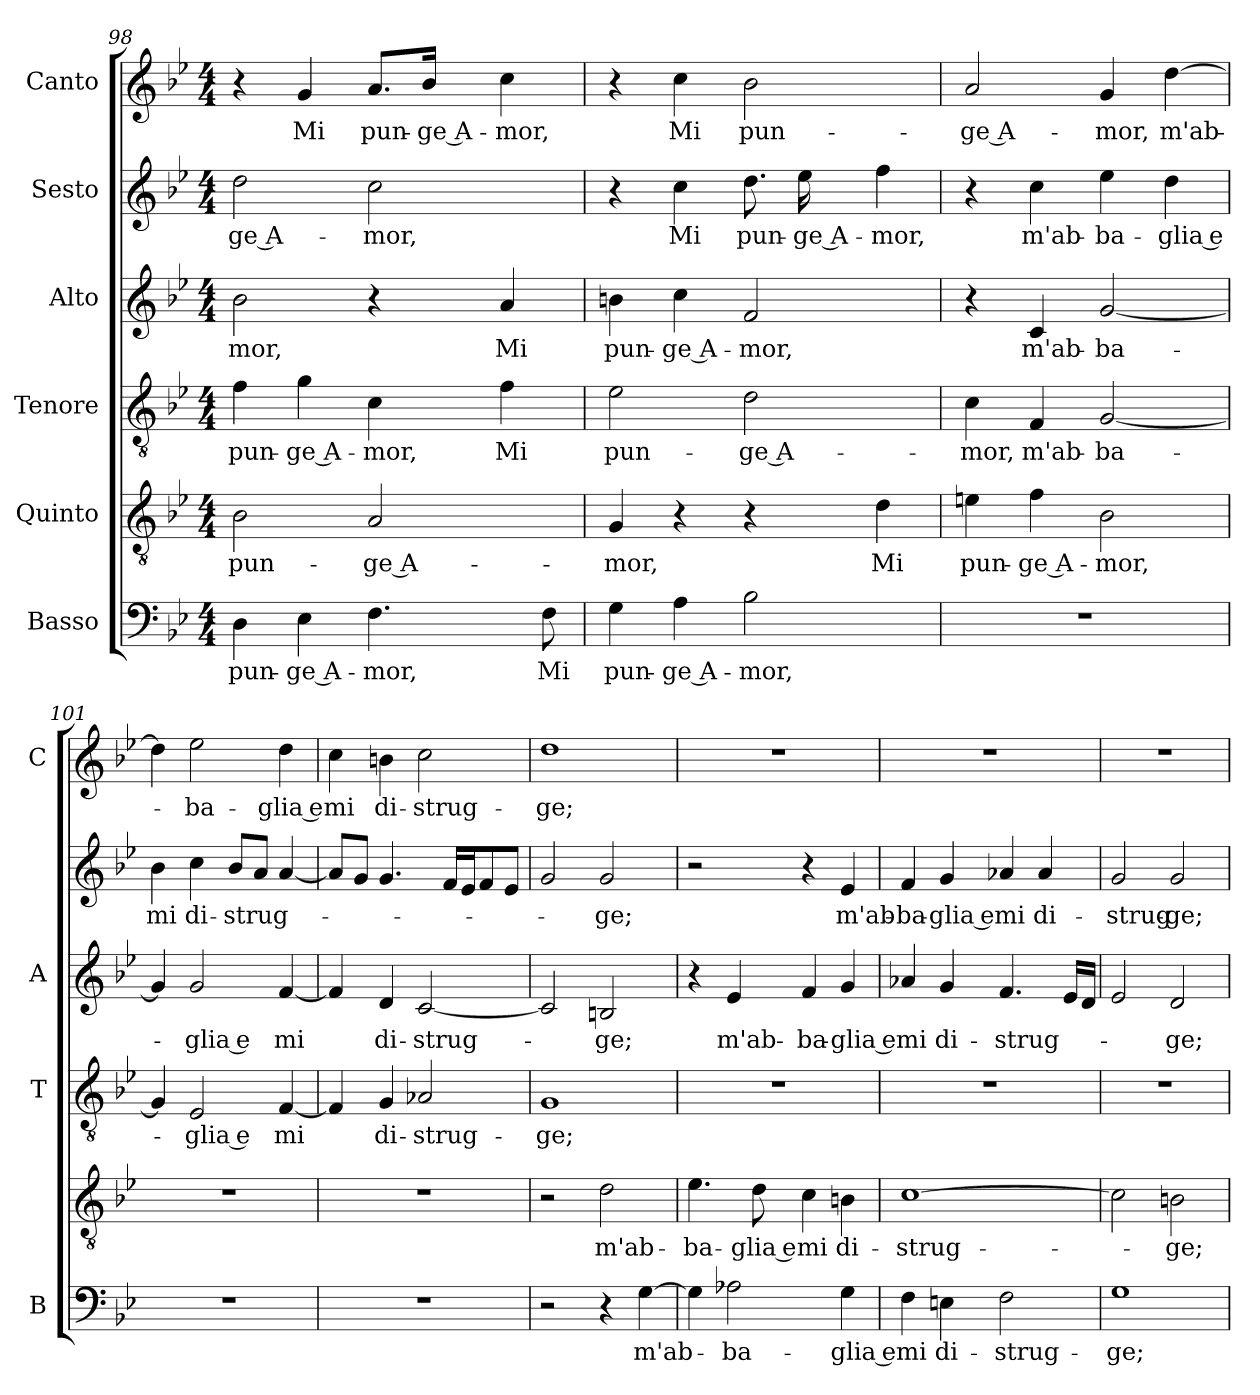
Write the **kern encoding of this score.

**kern	**text	**kern	**text	**kern	**text	**kern	**text	**kern	**text	**kern	**text
*part6	*part6	*part5	*part5	*part4	*part4	*part3	*part3	*part2	*part2	*part1	*part1
*staff6	*staff6	*staff5	*staff5	*staff4	*staff4	*staff3	*staff3	*staff2	*staff2	*staff1	*staff1
*I"Basso	*	*I"Quinto	*	*I"Tenore	*	*I"Alto	*	*I"Sesto	*	*I"Canto	*
*I'B	*	*	*	*I'T	*	*I'A	*	*	*	*I'C	*
!!LO:LB:g=z
*clefF4	*	*clefGv2	*	*clefGv2	*	*clefG2	*	*clefG2	*	*clefG2	*
*k[b-e-]	*	*k[b-e-]	*	*k[b-e-]	*	*k[b-e-]	*	*k[b-e-]	*	*k[b-e-]	*
*B-:	*	*B-:	*	*B-:	*	*B-:	*	*B-:	*	*B-:	*
*M4/4	*	*M4/4	*	*M4/4	*	*M4/4	*	*M4/4	*	*M4/4	*
=98	=98	=98	=98	=98	=98	=98	=98	=98	=98	=98	=98
!	!LO:LY:b	!	!LO:LY:b	!	!LO:LY:b	!	!LO:LY:b	!	!LO:LY:b	!	!
4D\	pun-	2B-\	pun-	4f\	pun-	2b-\	-mor,	2dd\	-ge A-	4r	.
!	!LO:LY:b	!	!	!	!LO:LY:b	!	!	!	!	!	!LO:LY:b
4E-\	-ge A-	.	.	4g\	-ge A-	.	.	.	.	4g/	Mi
!	!LO:LY:b	!	!LO:LY:b	!	!LO:LY:b	!	!	!	!LO:LY:b	!	!LO:LY:b
4.F\	-mor,	2A/	-ge A-	4c\	-mor,	4r	.	2cc\	-mor,	8.a/L	pun-
!	!	!	!	!	!	!	!	!	!	!	!LO:LY:b
.	.	.	.	.	.	.	.	.	.	16b-/Jk	-ge A-
!	!	!	!	!	!LO:LY:b	!	!LO:LY:b	!	!	!	!LO:LY:b
.	.	.	.	4f\	Mi	4a/	Mi	.	.	4cc\	-mor,
!	!LO:LY:b	!	!	!	!	!	!	!	!	!	!
8F\	Mi	.	.	.	.	.	.	.	.	.	.
=99	=99	=99	=99	=99	=99	=99	=99	=99	=99	=99	=99
!	!LO:LY:b	!	!LO:LY:b	!	!LO:LY:b	!	!LO:LY:b	!	!	!	!
4G\	pun-	4G/	-mor,	2e-\	pun-	4bn\	pun-	4r	.	4r	.
!	!LO:LY:b	!	!	!	!	!	!LO:LY:b	!	!LO:LY:b	!	!LO:LY:b
4A\	-ge A-	4r	.	.	.	4cc\	-ge A-	4cc\	Mi	4cc\	Mi
!	!LO:LY:b	!	!	!	!LO:LY:b	!	!LO:LY:b	!	!LO:LY:b	!	!LO:LY:b
2B-\	-mor,	4r	.	2d\	-ge A-	2f/	-mor,	8.dd\	pun-	2b-\	pun-
!	!	!	!	!	!	!	!	!	!LO:LY:b	!	!
.	.	.	.	.	.	.	.	16ee-\	-ge A-	.	.
!	!	!	!LO:LY:b	!	!	!	!	!	!LO:LY:b	!	!
.	.	4d\	Mi	.	.	.	.	4ff\	-mor,	.	.
=100	=100	=100	=100	=100	=100	=100	=100	=100	=100	=100	=100
!	!	!	!LO:LY:b	!	!LO:LY:b	!	!	!	!	!	!LO:LY:b
1r	.	4en\	pun-	4c\	-mor,	4r	.	4r	.	2a/	-ge A-
!	!	!	!LO:LY:b	!	!LO:LY:b	!	!LO:LY:b	!	!LO:LY:b	!	!
.	.	4f\	-ge A-	4F/	m'ab-	4c/	m'ab-	4cc\	m'ab-	.	.
!	!	!	!LO:LY:b	!	!LO:LY:b	!	!LO:LY:b	!	!LO:LY:b	!	!LO:LY:b
.	.	2B-\	-mor,	[2G/	-ba-	[2g/	-ba-	4ee-\	-ba-	4g/	-mor,
!	!	!	!	!	!	!	!	!	!LO:LY:b	!	!LO:LY:b
.	.	.	.	.	.	.	.	4dd\	-glia e	[4dd\	m'ab-
=101	=101	=101	=101	=101	=101	=101	=101	=101	=101	=101	=101
!	!	!	!	!	!	!	!	!	!LO:LY:b	!	!
1r	.	1r	.	4G/]	.	4g/]	.	4b-\	mi	4dd\]	.
!	!	!	!	!	!LO:LY:b	!	!LO:LY:b	!	!LO:LY:b	!	!LO:LY:b
.	.	.	.	2E-/	-glia e	2g/	-glia e	4cc\	di-	2ee-\	-ba-
!	!	!	!	!	!	!	!	!	!LO:LY:b	!	!
.	.	.	.	.	.	.	.	8b-/L	-strug-	.	.
.	.	.	.	.	.	.	.	8a/J	.	.	.
!	!	!	!	!	!LO:LY:b	!	!LO:LY:b	!	!	!	!LO:LY:b
.	.	.	.	[4F/	mi	[4f/	mi	[4a/	.	4dd\	-glia e
=102	=102	=102	=102	=102	=102	=102	=102	=102	=102	=102	=102
!	!	!	!	!	!	!	!	!	!	!	!LO:LY:b
1r	.	1r	.	4F/]	.	4f/]	.	8a/L]	.	4cc\	mi
.	.	.	.	.	.	.	.	8g/J	.	.	.
!	!	!	!	!	!LO:LY:b	!	!LO:LY:b	!	!	!	!LO:LY:b
.	.	.	.	4G/	di-	4d/	di-	4.g/	.	4bn\	di-
!	!	!	!	!	!LO:LY:b	!	!LO:LY:b	!	!	!	!LO:LY:b
.	.	.	.	2A-X/	-strug-	[2c/	-strug-	.	.	2cc\	-strug-
.	.	.	.	.	.	.	.	16f/LL	.	.	.
.	.	.	.	.	.	.	.	16e-/J	.	.	.
.	.	.	.	.	.	.	.	8f/	.	.	.
.	.	.	.	.	.	.	.	8e-/J	.	.	.
=103	=103	=103	=103	=103	=103	=103	=103	=103	=103	=103	=103
!	!	!	!	!	!LO:LY:b	!	!	!	!	!	!LO:LY:b
2r	.	2r	.	1G	-ge;	2c/]	.	2g/	.	1dd	-ge;
!	!	!	!LO:LY:b	!	!	!	!LO:LY:b	!	!LO:LY:b	!	!
4r	.	2d\	m'ab-	.	.	2Bn/	-ge;	2g/	-ge;	.	.
!	!LO:LY:b	!	!	!	!	!	!	!	!	!	!
[4G\	m'ab-	.	.	.	.	.	.	.	.	.	.
=104	=104	=104	=104	=104	=104	=104	=104	=104	=104	=104	=104
!	!	!	!LO:LY:b	!	!	!	!	!	!	!	!
4G\]	.	4.e-\	-ba-	1r	.	4r	.	2r	.	1r	.
!	!LO:LY:b	!	!	!	!	!	!LO:LY:b	!	!	!	!
2A-X\	-ba-	.	.	.	.	4e-/	m'ab-	.	.	.	.
!	!	!	!LO:LY:b	!	!	!	!	!	!	!	!
.	.	8d\	-glia e	.	.	.	.	.	.	.	.
!	!	!	!LO:LY:b	!	!	!	!LO:LY:b	!	!	!	!
.	.	4c\	mi	.	.	4f/	-ba-	4r	.	.	.
!	!LO:LY:b	!	!LO:LY:b	!	!	!	!LO:LY:b	!	!LO:LY:b	!	!
4G\	-glia e	4Bn\	di-	.	.	4g/	-glia e	4e-/	m'ab-	.	.
!!LO:PB:g=z
=105	=105	=105	=105	=105	=105	=105	=105	=105	=105	=105	=105
!	!LO:LY:b	!	!LO:LY:b	!	!	!	!LO:LY:b	!	!LO:LY:b	!	!
4F\	mi	[1c	-strug-	1r	.	4a-X/	mi	4f/	-ba-	1r	.
!	!LO:LY:b	!	!	!	!	!	!LO:LY:b	!	!LO:LY:b	!	!
4En\	di-	.	.	.	.	4g/	di-	4g/	-glia e	.	.
!	!LO:LY:b	!	!	!	!	!	!LO:LY:b	!	!LO:LY:b	!	!
2F\	-strug-	.	.	.	.	4.f/	-strug-	4a-X/	mi	.	.
!	!	!	!	!	!	!	!	!	!LO:LY:b	!	!
.	.	.	.	.	.	.	.	4a-/	di-	.	.
.	.	.	.	.	.	16e-/LL	.	.	.	.	.
.	.	.	.	.	.	16d/JJ	.	.	.	.	.
=106	=106	=106	=106	=106	=106	=106	=106	=106	=106	=106	=106
!	!LO:LY:b	!	!	!	!	!	!	!	!LO:LY:b	!	!
1G	-ge;	2c\]	.	1r	.	2e-/	.	2g/	-strug-	1r	.
!	!	!	!LO:LY:b	!	!	!	!LO:LY:b	!	!LO:LY:b	!	!
.	.	2Bn\	-ge;	.	.	2d/	-ge;	2g/	-ge;	.	.
=	=	=	=	=	=	=	=	=	=	=	=
*-	*-	*-	*-	*-	*-	*-	*-	*-	*-	*-	*-
